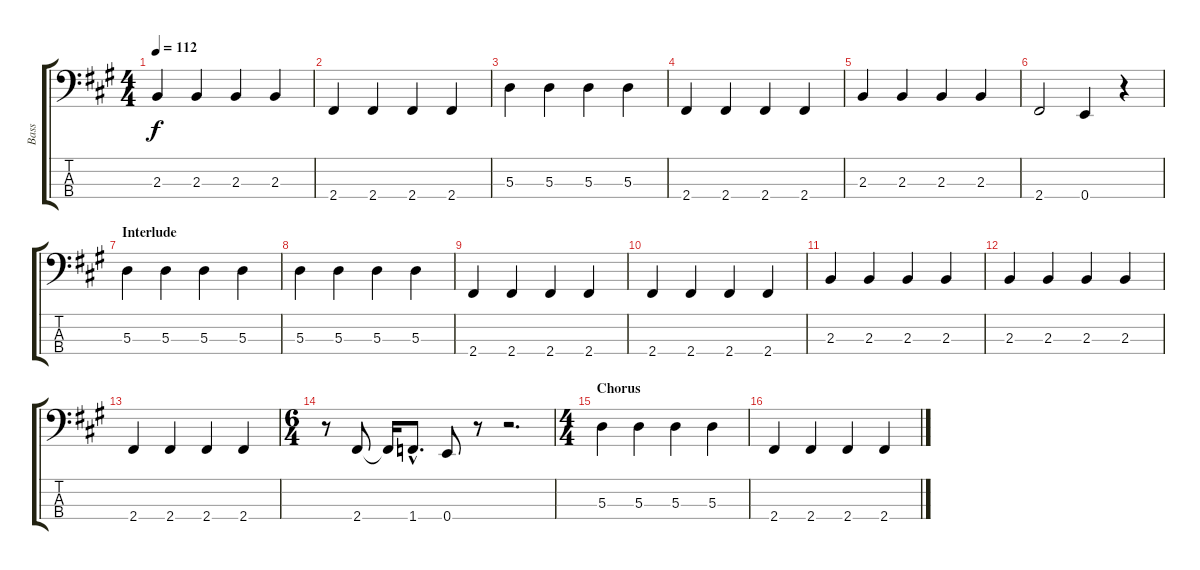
\track ("Bass" "Bass") {instrument electricbassfinger}
\staff {score tabs}
\tuning (G2 D2 A1 E1) {hide}
\ts (4 4)
\tempo 112
\clef f4
\ks a
2.3.4{dy f} 2.3.4 2.3.4 2.3.4 |
2.4.4 2.4.4 2.4.4 2.4.4 |
5.3.4 5.3.4 5.3.4 5.3.4 |
2.4.4 2.4.4 2.4.4 2.4.4 |
2.3.4 2.3.4 2.3.4 2.3.4 |
2.4.2 0.4.4 r.4 |
\section ("" "Interlude")
5.3.4 5.3.4 5.3.4 5.3.4 |
5.3.4 5.3.4 5.3.4 5.3.4 |
2.4.4 2.4.4 2.4.4 2.4.4 |
2.4.4 2.4.4 2.4.4 2.4.4 |
2.3.4 2.3.4 2.3.4 2.3.4 |
2.3.4 2.3.4 2.3.4 2.3.4 |
2.4.4 2.4.4 2.4.4 2.4.4 |
\ts (6 4)
r.8 2.4.8 2.4{t}.16 1.4{hac}.8{d} 0.4.8 r.8 r.2{d} |
\ts (4 4)
\section ("" "Chorus")
5.3.4 5.3.4 5.3.4 5.3.4 |
2.4.4 2.4.4 2.4.4 2.4.4
